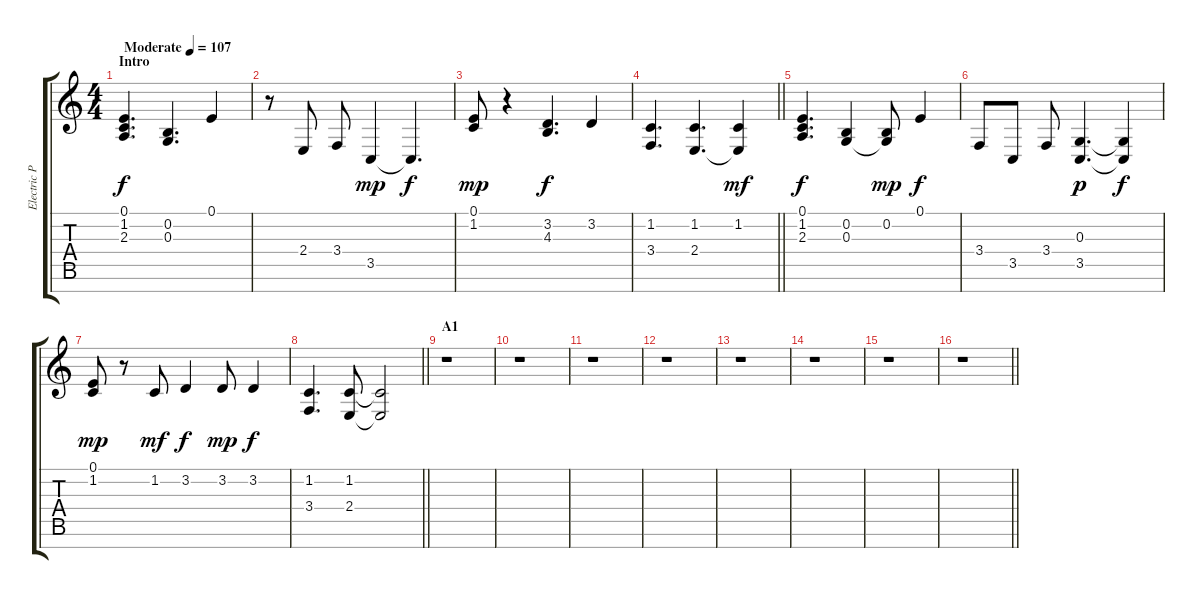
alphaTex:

\track ("Electric Piano" "Electric P") {instrument electricgrandpiano}
\staff {score tabs}
\tuning (E4 B3 G3 D3 A2 E2 B1) {hide}
\ts (4 4)
\section ("" "Intro")
\tempo (107 "Moderate")
\clef g2
\ks c
(0.1 1.2 2.3).4{d dy f instrument electricgrandpiano} (0.2 0.3).4{d} 0.1.4 |
r.8 2.4.8 3.4.8 3.5.4{dy mp} 3.5{t}.4{d dy f} |
(0.1 1.2).8{dy mp} r.4 (3.2 4.3).4{d dy f} 3.2.4 |
\barLineRight lightlight
(1.2 3.4).4{d} (1.2 2.4).4{d} (1.2 2.4{t}).4{dy mf} |
(0.1 1.2 2.3).4{d dy f} (0.2 0.3).4 (0.2 0.3{t}).8{dy mp} 0.1.4{dy f} |
3.4.8 3.5.8 3.4.8 (0.3 3.5).4{d dy p} (0.3{t} 3.5{t}).4{dy f} |
(0.1 1.2).8{dy mp} r.8 1.2.8{dy mf} 3.2.4{dy f} 3.2.8{dy mp} 3.2.4{dy f} |
\barLineRight lightlight
(1.2 3.4).4{d} (1.2 2.4).8 (1.2{t} 2.4{t}).2 |
\section ("" "A1")
r.1 |
r.1 |
r.1 |
r.1 |
r.1 |
r.1 |
r.1 |
\barLineRight lightlight
r.1
